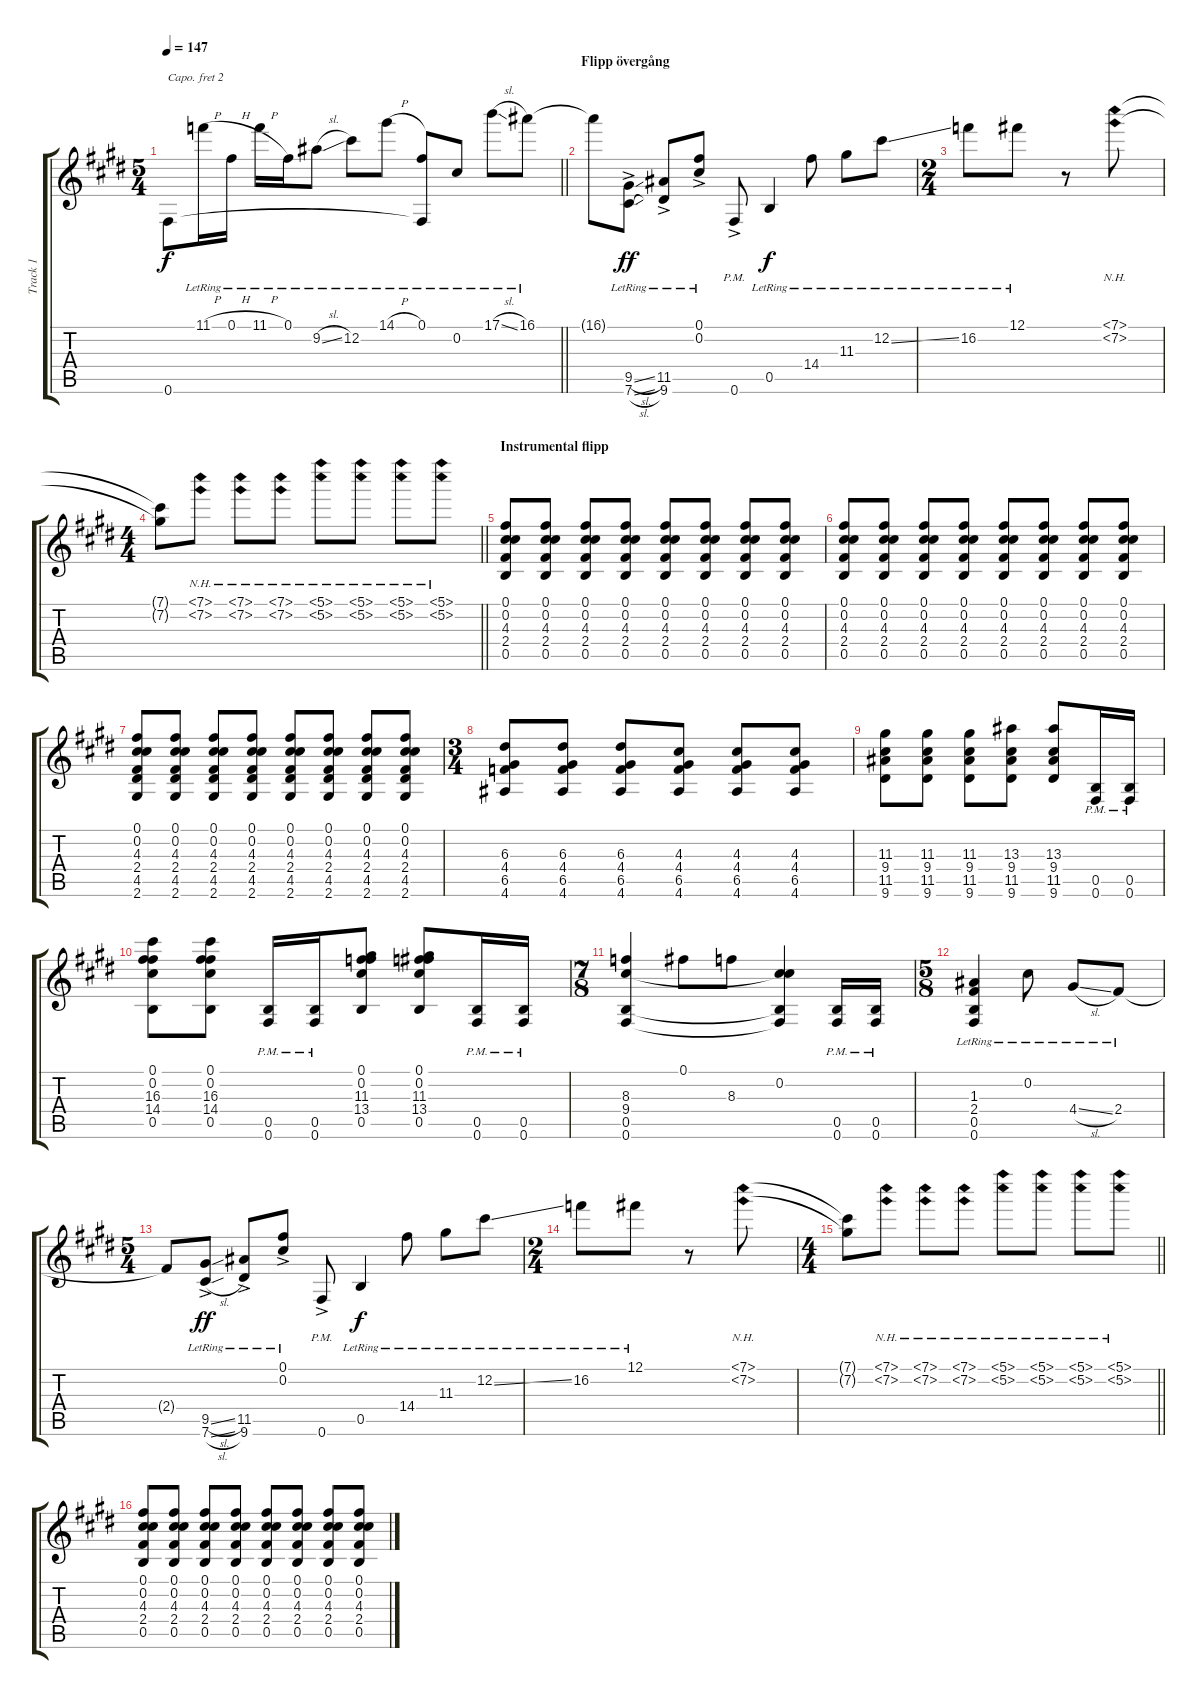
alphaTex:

\track ("Track 1" "Track 1") {instrument overdrivenguitar}
\staff {score tabs}
\capo 2
\tuning (E4 B3 G3 D3 A2 E2) {hide}
\ts (5 4)
\tempo 147
\clef g2
\barLineRight lightlight
\ks e
0.6.8{dy f} 11.1{h lr}.16 0.1{h lr}.16 11.1{h lr}.16 0.1{lr}.16 9.2{sl lr}.8 12.2{lr}.8 14.1{h lr}.8 (0.1{lr} 0.6{t}).8 0.2{lr}.8 17.1{sl lr}.8 16.1{lr}.8 |
\section ("" "Flipp övergång")
16.1{t}.8 (9.5{sl ac lr} 7.6{sl ac lr}).8{dy ff} (11.5{ac lr} 9.6{ac lr}).8 (0.1{ac lr} 0.2{ac lr}).8 0.6{ac pm}.8 0.5{lr}.4{dy f} 14.4{lr}.8 11.3{lr}.8 12.2{ss lr}.8 |
\ts (2 4)
16.2{lr}.8 12.1{lr}.8 r.8 (7.1{nh} 7.2{nh}).8 |
\ts (4 4)
\barLineRight lightlight
(7.1{t} 7.2{t}).8 (7.1{nh} 7.2{nh}).8 (7.1{nh} 7.2{nh}).8 (7.1{nh} 7.2{nh}).8 (5.1{nh} 5.2{nh}).8 (5.1{nh} 5.2{nh}).8 (5.1{nh} 5.2{nh}).8 (5.1{nh} 5.2{nh}).8 |
\section ("" "Instrumental flipp")
(0.1 0.2 4.3 2.4 0.5).8 (0.1 0.2 4.3 2.4 0.5).8 (0.1 0.2 4.3 2.4 0.5).8 (0.1 0.2 4.3 2.4 0.5).8 (0.1 0.2 4.3 2.4 0.5).8 (0.1 0.2 4.3 2.4 0.5).8 (0.1 0.2 4.3 2.4 0.5).8 (0.1 0.2 4.3 2.4 0.5).8 |
(0.1 0.2 4.3 2.4 0.5).8 (0.1 0.2 4.3 2.4 0.5).8 (0.1 0.2 4.3 2.4 0.5).8 (0.1 0.2 4.3 2.4 0.5).8 (0.1 0.2 4.3 2.4 0.5).8 (0.1 0.2 4.3 2.4 0.5).8 (0.1 0.2 4.3 2.4 0.5).8 (0.1 0.2 4.3 2.4 0.5).8 |
(0.1 0.2 4.3 2.4 4.5 2.6).8 (0.1 0.2 4.3 2.4 4.5 2.6).8 (0.1 0.2 4.3 2.4 4.5 2.6).8 (0.1 0.2 4.3 2.4 4.5 2.6).8 (0.1 0.2 4.3 2.4 4.5 2.6).8 (0.1 0.2 4.3 2.4 4.5 2.6).8 (0.1 0.2 4.3 2.4 4.5 2.6).8 (0.1 0.2 4.3 2.4 4.5 2.6).8 |
\ts (3 4)
(6.3 4.4 6.5 4.6).8 (6.3 4.4 6.5 4.6).8 (6.3 4.4 6.5 4.6).8 (4.3 4.4 6.5 4.6).8 (4.3 4.4 6.5 4.6).8 (4.3 4.4 6.5 4.6).8 |
(11.3 9.4 11.5 9.6).8 (11.3 9.4 11.5 9.6).8 (11.3 9.4 11.5 9.6).8 (13.3 9.4 11.5 9.6).8 (13.3 9.4 11.5 9.6).8 (0.5{pm} 0.6{pm}).16 (0.5{pm} 0.6{pm}).16 |
(0.1 0.2 16.3 14.4 0.5).8 (0.1 0.2 16.3 14.4 0.5).8 (0.5{pm} 0.6{pm}).16 (0.5{pm} 0.6{pm}).16 (0.1 0.2 11.3 13.4 0.5).8 (0.1 0.2 11.3 13.4 0.5).8 (0.5{pm} 0.6{pm}).16 (0.5{pm} 0.6{pm}).16 |
\ts (7 8)
(8.3 9.4 0.5 0.6).4 0.1.8 8.3.8 (0.2 9.4{t} 0.5{t} 0.6{t}).4 (0.5{pm} 0.6{pm}).16 (0.5{pm} 0.6{pm}).16 |
\ts (5 8)
(1.3{lr} 2.4{lr} 0.5{lr} 0.6{lr}).4 0.2{lr}.8 4.4{sl lr}.8 2.4{lr}.8 |
\ts (5 4)
2.4{t}.8 (9.5{sl ac lr} 7.6{sl ac lr}).8{dy ff} (11.5{ac lr} 9.6{ac lr}).8 (0.1{ac lr} 0.2{ac lr}).8 0.6{ac pm}.8 0.5{lr}.4{dy f} 14.4{lr}.8 11.3{lr}.8 12.2{ss lr}.8 |
\ts (2 4)
16.2{lr}.8 12.1{lr}.8 r.8 (7.1{nh} 7.2{nh}).8 |
\ts (4 4)
\barLineRight lightlight
(7.1{t} 7.2{t}).8 (7.1{nh} 7.2{nh}).8 (7.1{nh} 7.2{nh}).8 (7.1{nh} 7.2{nh}).8 (5.1{nh} 5.2{nh}).8 (5.1{nh} 5.2{nh}).8 (5.1{nh} 5.2{nh}).8 (5.1{nh} 5.2{nh}).8 |
(0.1 0.2 4.3 2.4 0.5).8 (0.1 0.2 4.3 2.4 0.5).8 (0.1 0.2 4.3 2.4 0.5).8 (0.1 0.2 4.3 2.4 0.5).8 (0.1 0.2 4.3 2.4 0.5).8 (0.1 0.2 4.3 2.4 0.5).8 (0.1 0.2 4.3 2.4 0.5).8 (0.1 0.2 4.3 2.4 0.5).8
